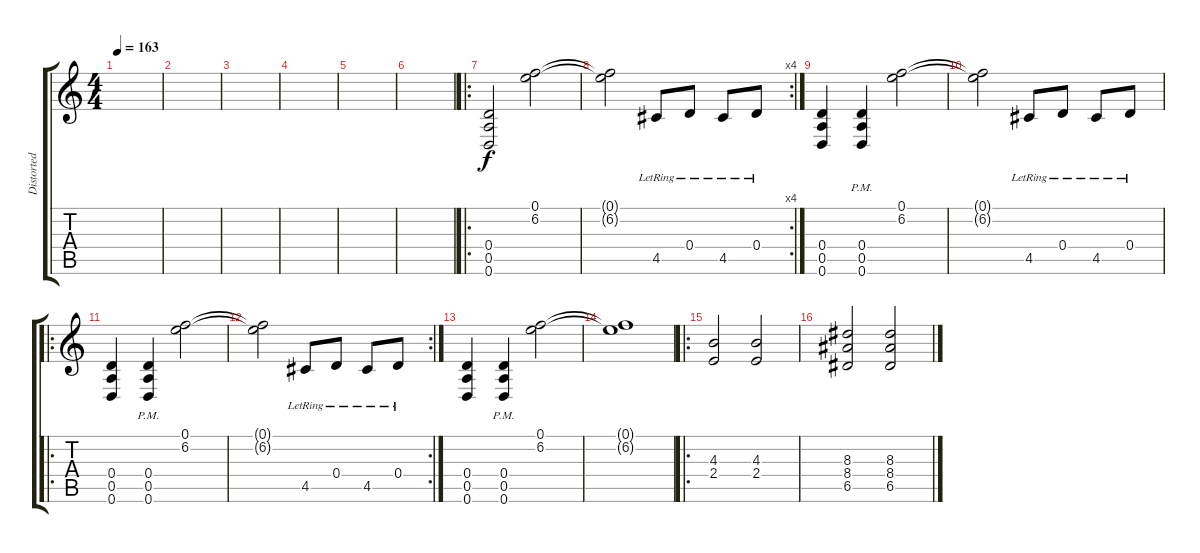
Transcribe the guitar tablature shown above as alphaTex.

\track ("Distorted Guitar 1" "Distorted ") {instrument distortionguitar}
\staff {score tabs}
\tuning (E4 B3 G3 D3 A2 D2) {hide}
\ts (4 4)
\tempo 163
\clef g2
\ks c
|
|
|
|
|
|
\ro
(0.4 0.5 0.6).2 (0.1 6.2).2 |
\rc 4
(0.1{t} 6.2{t}).2 4.5{lr}.8 0.4{lr}.8 4.5{lr}.8 0.4{lr}.8 |
(0.4 0.5 0.6).4 (0.4{pm} 0.5{pm} 0.6{pm}).4 (0.1 6.2).2 |
(0.1{t} 6.2{t}).2 4.5{lr}.8 0.4{lr}.8 4.5{lr}.8 0.4{lr}.8 |
\ro
(0.4 0.5 0.6).4 (0.4{pm} 0.5{pm} 0.6{pm}).4 (0.1 6.2).2 |
\rc 2
(0.1{t} 6.2{t}).2 4.5{lr}.8 0.4{lr}.8 4.5{lr}.8 0.4{lr}.8 |
(0.4 0.5 0.6).4 (0.4{pm} 0.5{pm} 0.6{pm}).4 (0.1 6.2).2 |
(0.1{t} 6.2{t}).1 |
\ro
(4.3 2.4).2 (4.3 2.4).2 |
(8.3 8.4 6.5).2 (8.3 8.4 6.5).2
